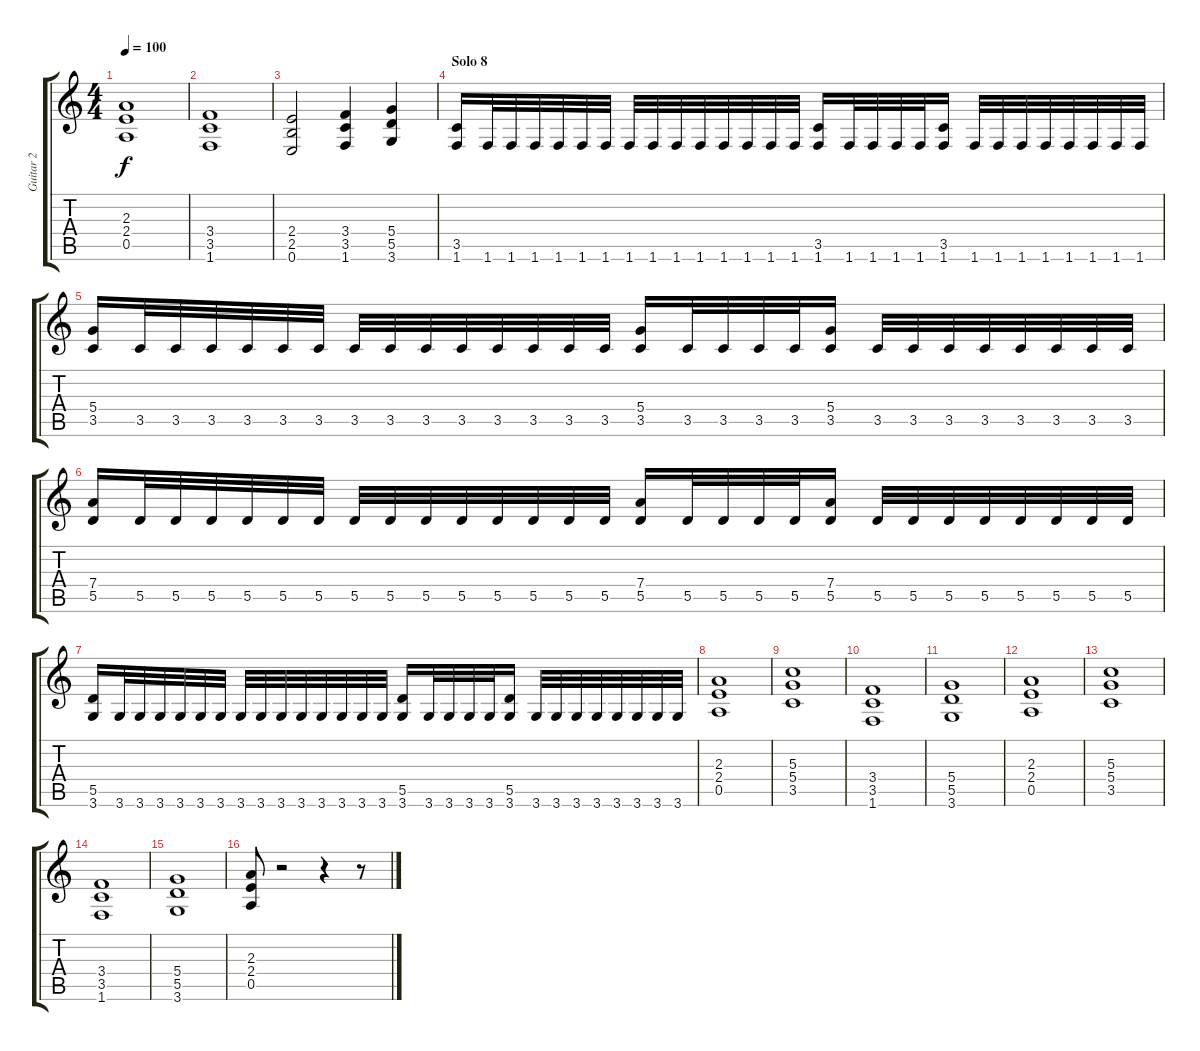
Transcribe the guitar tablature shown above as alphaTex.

\track ("Guitar 2" "Guitar 2") {instrument distortionguitar}
\staff {score tabs}
\tuning (E4 B3 G3 D3 A2 E2) {hide}
\ts (4 4)
\tempo 100
\clef g2
\ks c
(2.3 2.4 0.5).1{dy f} |
(3.4 3.5 1.6).1 |
(2.4 2.5 0.6).2 (3.4 3.5 1.6).4 (5.4 5.5 3.6).4 |
\section ("" "Solo 8")
(3.5 1.6).16 1.6.32 1.6.32 1.6.32 1.6.32 1.6.32 1.6.32 1.6.32 1.6.32 1.6.32 1.6.32 1.6.32 1.6.32 1.6.32 1.6.32 (3.5 1.6).16 1.6.32 1.6.32 1.6.32 1.6.32 (3.5 1.6).16 1.6.32 1.6.32 1.6.32 1.6.32 1.6.32 1.6.32 1.6.32 1.6.32 |
(5.4 3.5).16 3.5.32 3.5.32 3.5.32 3.5.32 3.5.32 3.5.32 3.5.32 3.5.32 3.5.32 3.5.32 3.5.32 3.5.32 3.5.32 3.5.32 (5.4 3.5).16 3.5.32 3.5.32 3.5.32 3.5.32 (5.4 3.5).16 3.5.32 3.5.32 3.5.32 3.5.32 3.5.32 3.5.32 3.5.32 3.5.32 |
(7.4 5.5).16 5.5.32 5.5.32 5.5.32 5.5.32 5.5.32 5.5.32 5.5.32 5.5.32 5.5.32 5.5.32 5.5.32 5.5.32 5.5.32 5.5.32 (7.4 5.5).16 5.5.32 5.5.32 5.5.32 5.5.32 (7.4 5.5).16 5.5.32 5.5.32 5.5.32 5.5.32 5.5.32 5.5.32 5.5.32 5.5.32 |
(5.5 3.6).16 3.6.32 3.6.32 3.6.32 3.6.32 3.6.32 3.6.32 3.6.32 3.6.32 3.6.32 3.6.32 3.6.32 3.6.32 3.6.32 3.6.32 (5.5 3.6).16 3.6.32 3.6.32 3.6.32 3.6.32 (5.5 3.6).16 3.6.32 3.6.32 3.6.32 3.6.32 3.6.32 3.6.32 3.6.32 3.6.32 |
\section ("" "")
(2.3 2.4 0.5).1 |
(5.3 5.4 3.5).1 |
(3.4 3.5 1.6).1 |
(5.4 5.5 3.6).1 |
(2.3 2.4 0.5).1 |
(5.3 5.4 3.5).1 |
(3.4 3.5 1.6).1 |
(5.4 5.5 3.6).1 |
\section ("" "")
(2.3 2.4 0.5).8 r.2 r.4 r.8
